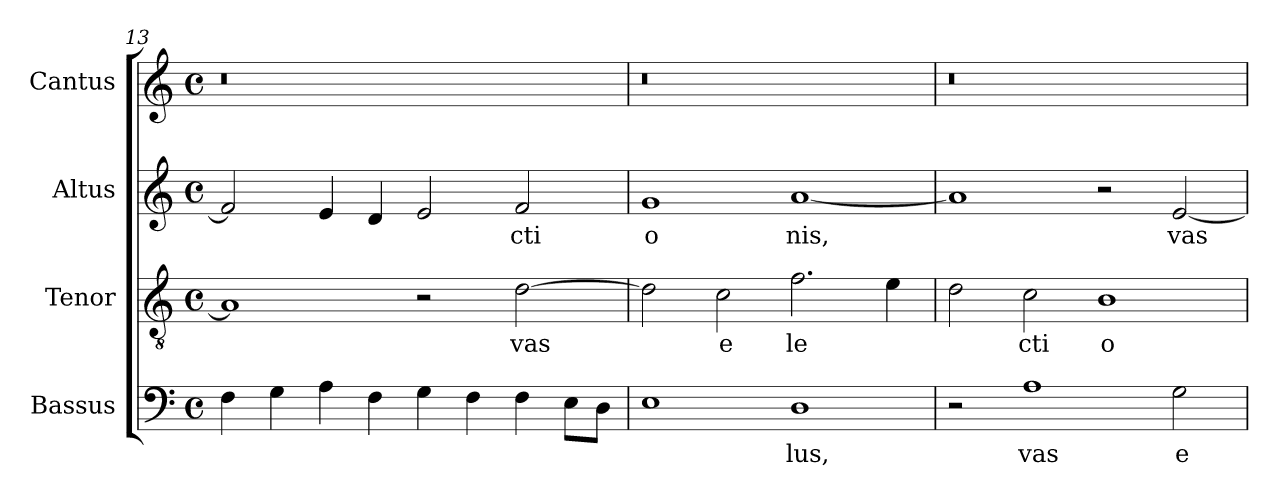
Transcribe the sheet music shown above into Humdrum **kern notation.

**kern	**text	**kern	**text	**kern	**text	**kern
*part4	*part4	*part3	*part3	*part2	*part2	*part1
*staff4	*staff4	*staff3	*staff3	*staff2	*staff2	*staff1
*I"Bassus	*	*I"Tenor	*	*I"Altus	*	*I"Cantus
!!LO:LB:g=z
*clefF4	*	*clefGv2	*	*clefG2	*	*clefG2
*M4/4	*	*M4/4	*	*M4/4	*	*M4/4
*met(c)	*	*met(c)	*	*met(c)	*	*met(c)
=13	=13	=13	=13	=13	=13	=13
4F\	.	1A]	.	2f/]	.	0r
4G\	.	.	.	.	.	.
4A\	.	.	.	4e/	.	.
4F\	.	.	.	4d/	.	.
4G\	.	2r	.	2e/	.	.
4F\	.	.	.	.	.	.
!	!	!	!LO:LY:b	!	!LO:LY:b:cj	!
4F\	.	[>2d\	vas	2f/	cti	.
8E\L	.	.	.	.	.	.
8D\J	.	.	.	.	.	.
=14	=14	=14	=14	=14	=14	=14
!	!	!	!	!	!LO:LY:b:cj	!
1E	.	2d\]	.	1g	o	0r
!	!	!	!LO:LY:b:cj	!	!	!
.	.	2c\	e	.	.	.
!	!LO:LY:b:cj	!	!LO:LY:b:cj	!	!LO:LY:b:cj	!
1D	-lus,	2.f\	le	[<1a	nis,	.
.	.	4e\	.	.	.	.
=15	=15	=15	=15	=15	=15	=15
2r	.	2d\	.	1a]	.	0r
!	!LO:LY:b:cj	!	!LO:LY:b:cj	!	!	!
1A	vas	2c\	cti	.	.	.
!	!	!	!LO:LY:b:cj	!	!	!
.	.	1B	o	2r	.	.
!	!LO:LY:b:cj	!	!	!	!LO:LY:b	!
2G\	e	.	.	[<2e/	vas	.
=	=	=	=	=	=	=
*-	*-	*-	*-	*-	*-	*-
